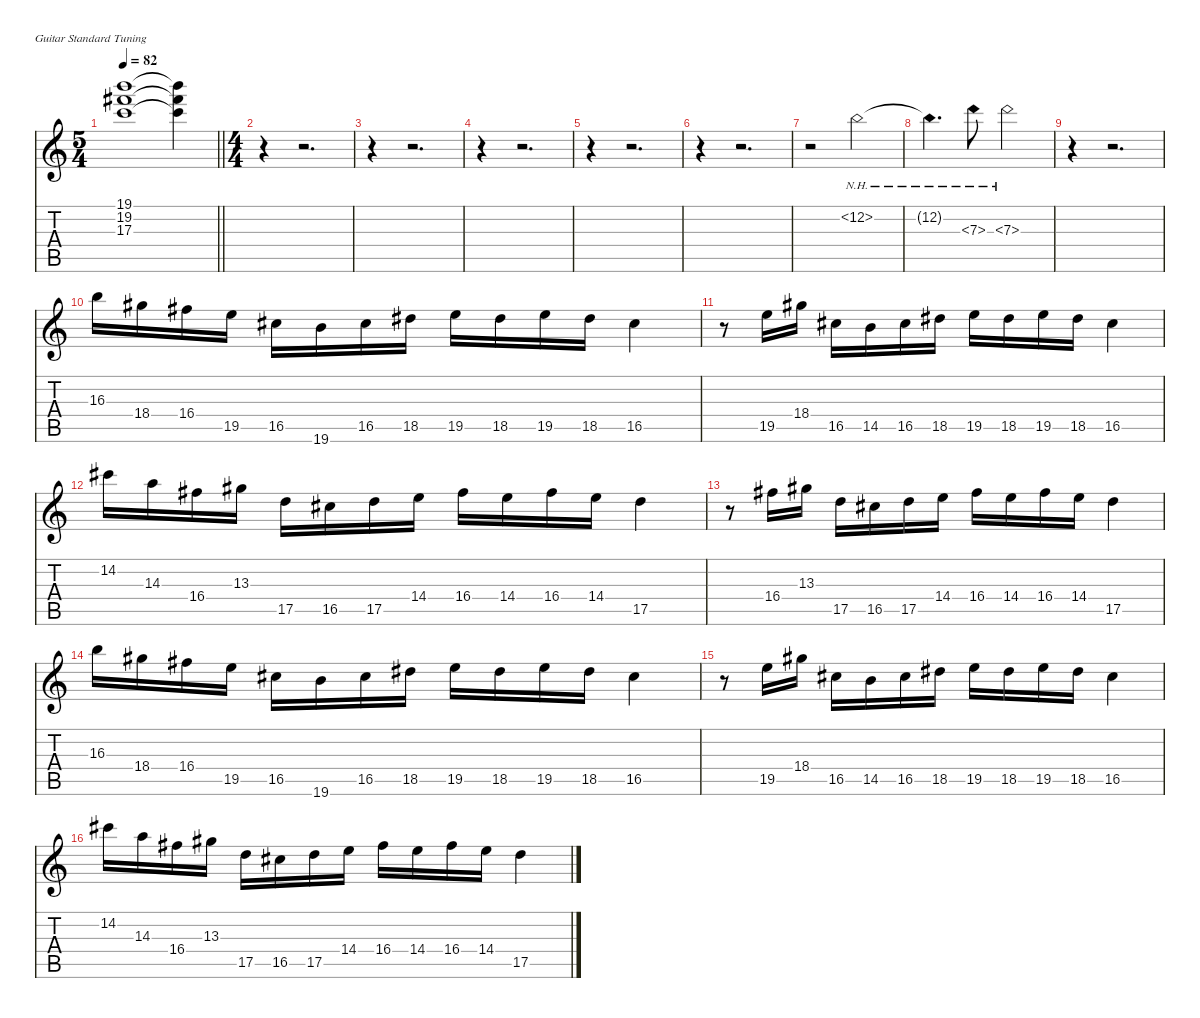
\defaultSystemsLayout 4
\hideDynamics
\bracketExtendMode nobrackets
\singleTrackTrackNamePolicy hidden
\multiTrackTrackNamePolicy hidden
\firstSystemTrackNameMode fullname
\firstSystemTrackNameOrientation horizontal
\otherSystemsTrackNameOrientation horizontal
\track ("Harmonics" "el.guit.") {instrument electricguitarclean}
\staff {score tabs}
\tuning (E4 B3 G3 D3 A2 E2)
\ts (5 4)
\beaming (8 4 2 2 2)
\tempo 82
\clef g2
\barLineRight lightlight
\ks c
(19.1{t} 19.2{t acc #} 17.3{t}).1{dy f beam Down} (19.1{t} 19.2{t acc #} 17.3{t}).4{beam Down} |
\ts (4 4)
\beaming (8 2 2 2 2)
r.4{beam Down} r.2{d beam Down} |
r.4{beam Down} r.2{d beam Down} |
r.4{beam Down} r.2{d beam Down} |
r.4{beam Down} r.2{d beam Down} |
r.4{beam Down} r.2{d beam Down} |
r.2{beam Down} 12.2{nh}.2{beam Down} |
12.2{nh t}.4{d beam Down} 7.3{nh}.8{beam Down} 7.3{nh}.2{beam Down} |
r.4{beam Down} r.2{d beam Down} |
16.3.16{dy mf beam Down} 18.4{acc #}.16{beam Down} 16.4{acc #}.16{beam Down} 19.5.16{beam Down} 16.5{acc #}.16{beam Down} 19.6.16{beam Down} 16.5{acc #}.16{beam Down} 18.5{acc #}.16{beam Down} 19.5.16{beam Down} 18.5{acc #}.16{beam Down} 19.5.16{beam Down} 18.5{acc #}.16{beam Down} 16.5{acc #}.4{beam Down} |
r.8{beam Down} 19.5.16{beam Down} 18.4{acc #}.16{beam Down} 16.5{acc #}.16{beam Down} 14.5.16{beam Down} 16.5{acc #}.16{beam Down} 18.5{acc #}.16{beam Down} 19.5.16{beam Down} 18.5{acc #}.16{beam Down} 19.5.16{beam Down} 18.5{acc #}.16{beam Down} 16.5{acc #}.4{beam Down} |
14.2{acc #}.16{beam Down} 14.3.16{beam Down} 16.4{acc #}.16{beam Down} 13.3{acc #}.16{beam Down} 17.5.16{beam Down} 16.5{acc #}.16{beam Down} 17.5.16{beam Down} 14.4.16{beam Down} 16.4{acc #}.16{beam Down} 14.4.16{beam Down} 16.4{acc #}.16{beam Down} 14.4.16{beam Down} 17.5.4{beam Down} |
r.8{beam Down} 16.4{acc #}.16{beam Down} 13.3{acc #}.16{beam Down} 17.5.16{beam Down} 16.5{acc #}.16{beam Down} 17.5.16{beam Down} 14.4.16{beam Down} 16.4{acc #}.16{beam Down} 14.4.16{beam Down} 16.4{acc #}.16{beam Down} 14.4.16{beam Down} 17.5.4{beam Down} |
16.3.16{beam Down} 18.4{acc #}.16{beam Down} 16.4{acc #}.16{beam Down} 19.5.16{beam Down} 16.5{acc #}.16{beam Down} 19.6.16{beam Down} 16.5{acc #}.16{beam Down} 18.5{acc #}.16{beam Down} 19.5.16{beam Down} 18.5{acc #}.16{beam Down} 19.5.16{beam Down} 18.5{acc #}.16{beam Down} 16.5{acc #}.4{beam Down} |
r.8{beam Down} 19.5.16{beam Down} 18.4{acc #}.16{beam Down} 16.5{acc #}.16{beam Down} 14.5.16{beam Down} 16.5{acc #}.16{beam Down} 18.5{acc #}.16{beam Down} 19.5.16{beam Down} 18.5{acc #}.16{beam Down} 19.5.16{beam Down} 18.5{acc #}.16{beam Down} 16.5{acc #}.4{beam Down} |
14.2{acc #}.16{beam Down} 14.3.16{beam Down} 16.4{acc #}.16{beam Down} 13.3{acc #}.16{beam Down} 17.5.16{beam Down} 16.5{acc #}.16{beam Down} 17.5.16{beam Down} 14.4.16{beam Down} 16.4{acc #}.16{beam Down} 14.4.16{beam Down} 16.4{acc #}.16{beam Down} 14.4.16{beam Down} 17.5.4{beam Down}
